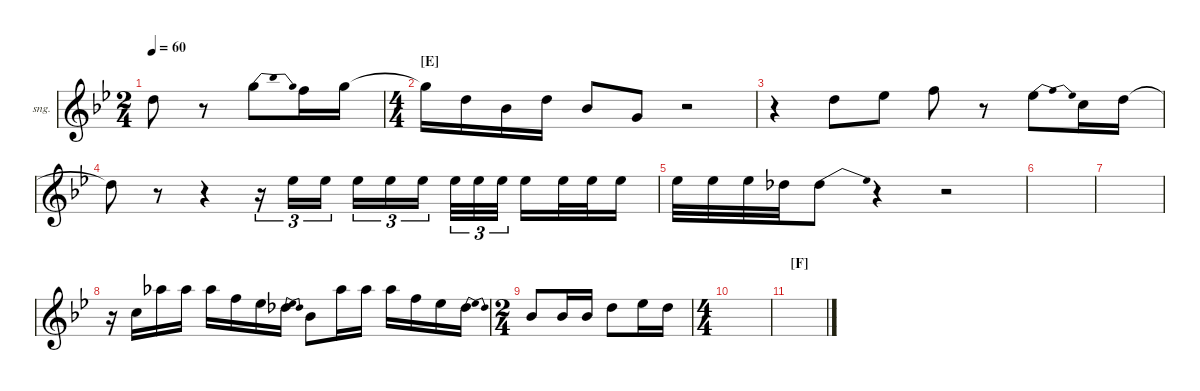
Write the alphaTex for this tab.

\defaultSystemsLayout 4
\hideDynamics
\bracketExtendMode nobrackets
\firstSystemTrackNameOrientation horizontal
\otherSystemsTrackNameOrientation horizontal
\track ("Singer" "sng.") {instrument synthbrass1}
\staff {score}
\tuning (E4 B3 G3 D3 A2 E2)
\ts (2 4)
\beaming (8 2 2)
\tempo 60
\clef g2
\ks bb
10.1{acc forcenatural}.8{dy mf beam Down} r.8{beam Down} 15.1{be (bendrelease 0 0 0.6 6 20.4 6 30 0) acc forcenatural}.8{beam Down} 13.1{acc forcenatural}.16{beam Down} 15.1{acc forcenatural}.16{beam Down} |
\ts (4 4)
\beaming (8 2 2 2 2)
\section ("E" "")
15.1{t acc forcenatural}.16{beam Down} 10.1{acc forcenatural}.16{beam Down} 6.1{acc b}.16{beam Down} 10.1{acc forcenatural}.16{beam Down} 6.1{acc b}.8{beam Up} 3.1{acc forcenatural}.8{beam Up} r.2{beam Up} |
r.4{beam Down} 10.1{acc forcenatural}.8{beam Down} 11.1{acc b}.8{beam Down} 13.1{acc forcenatural}.8{beam Down} r.8{beam Down} 11.1{be (bendrelease 0 0 0.6 4 20.4 4 30 0) acc b}.8{beam Down} 8.1{acc forcenatural}.16{beam Down} 10.1{acc forcenatural}.16{beam Down} |
10.1{t acc forcenatural}.8{beam Down} r.8{beam Down} r.4{beam Down} r.16{tu (3 2) beam Down} 11.1{acc b}.16{tu (3 2) beam Down} 11.1{acc b}.16{tu (3 2) beam Down} 11.1{acc b}.16{tu (3 2) beam Down} 11.1{acc b}.16{tu (3 2) beam Down} 11.1{acc b}.16{tu (3 2) beam Down} 11.1{acc b}.32{tu (3 2) beam Down} 11.1{acc b}.32{tu (3 2) beam Down} 11.1{acc b}.32{tu (3 2) beam Down} 11.1{acc b}.16{beam Down} 11.1{acc b}.32{beam Down} 11.1{acc b}.32{beam Down} 11.1{acc b}.16{beam Down} |
11.1{acc b}.32{beam Down} 11.1{acc b}.32{beam Down} 11.1{acc b}.32{beam Down} 9.1{acc b}.32{beam Down} 9.1{be (bend 0 0 15 4) acc b}.8{beam Down} r.4{beam Down} r.2{beam Down} |
|
|
r.16{beam Down} 8.1{acc forcenatural}.16{beam Down} 16.1{acc b}.16{beam Down} 16.1{acc b}.16{beam Down} 16.1{acc b}.16{beam Down} 13.1{acc forcenatural}.16{beam Down} 11.1{acc b}.16{beam Down} 9.1{be (bendrelease 0 0 0.6 4 20.4 4 30 0) acc b}.16{beam Down} 6.1{acc b}.8{beam Down} 16.1{acc b}.16{beam Down} 16.1{acc b}.16{beam Down} 16.1{acc b}.16{beam Down} 13.1{acc forcenatural}.16{beam Down} 11.1{acc b}.16{beam Down} 9.1{be (bendrelease 0 0 0.6 4 20.4 4 30 0) acc b}.16{beam Down} |
\ts (2 4)
\beaming (8 2 2)
6.1{acc b}.8{beam Up} 6.1{acc b}.16{beam Up} 6.1{acc b}.16{beam Up} 10.1{acc forcenatural}.8{beam Down} 11.1{acc b}.16{beam Down} 10.1{acc forcenatural}.16{beam Down} |
\ts (4 4)
\beaming (8 2 2 2 2)
|
\section ("F" "")
